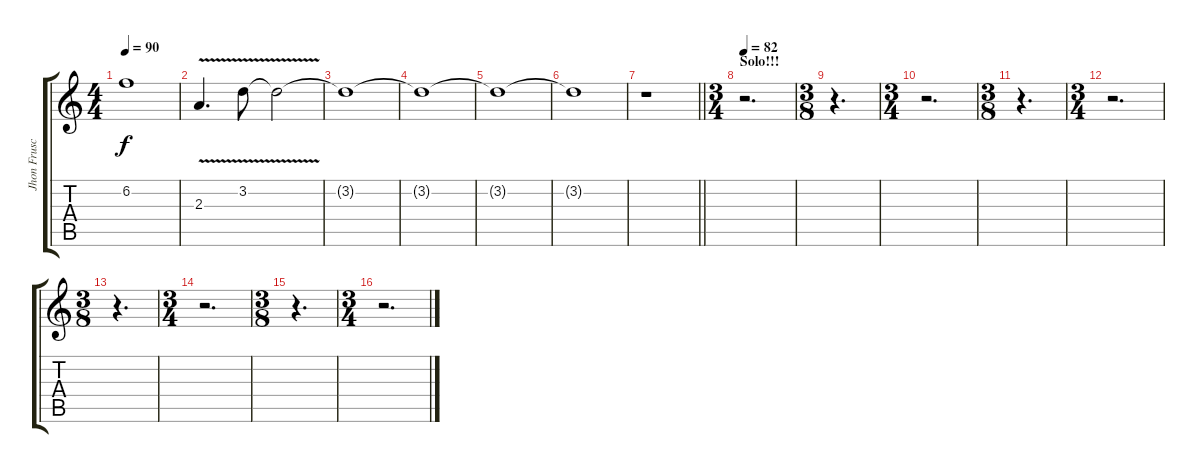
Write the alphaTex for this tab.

\track ("Jhon Frusciante" "Jhon Frusc") {instrument distortionguitar}
\staff {score tabs}
\tuning (E4 B3 G3 D3 A2 E2) {hide}
\ts (4 4)
\tempo 90
\clef g2
\ks c
6.2{t}.1{dy f} |
2.3{v}.4{d} 3.2{v}.8 3.2{t}.2 |
3.2{t}.1{volume 0} |
3.2{t}.1 |
3.2{t}.1 |
3.2{t}.1 |
\barLineRight lightlight
r.1 |
\ts (3 4)
\section ("" "Solo!!!")
\tempo 82
r.2{d} |
\ts (3 8)
r.4{d} |
\ts (3 4)
r.2{d} |
\ts (3 8)
r.4{d} |
\ts (3 4)
r.2{d} |
\ts (3 8)
r.4{d} |
\ts (3 4)
r.2{d} |
\ts (3 8)
r.4{d} |
\ts (3 4)
r.2{d}
